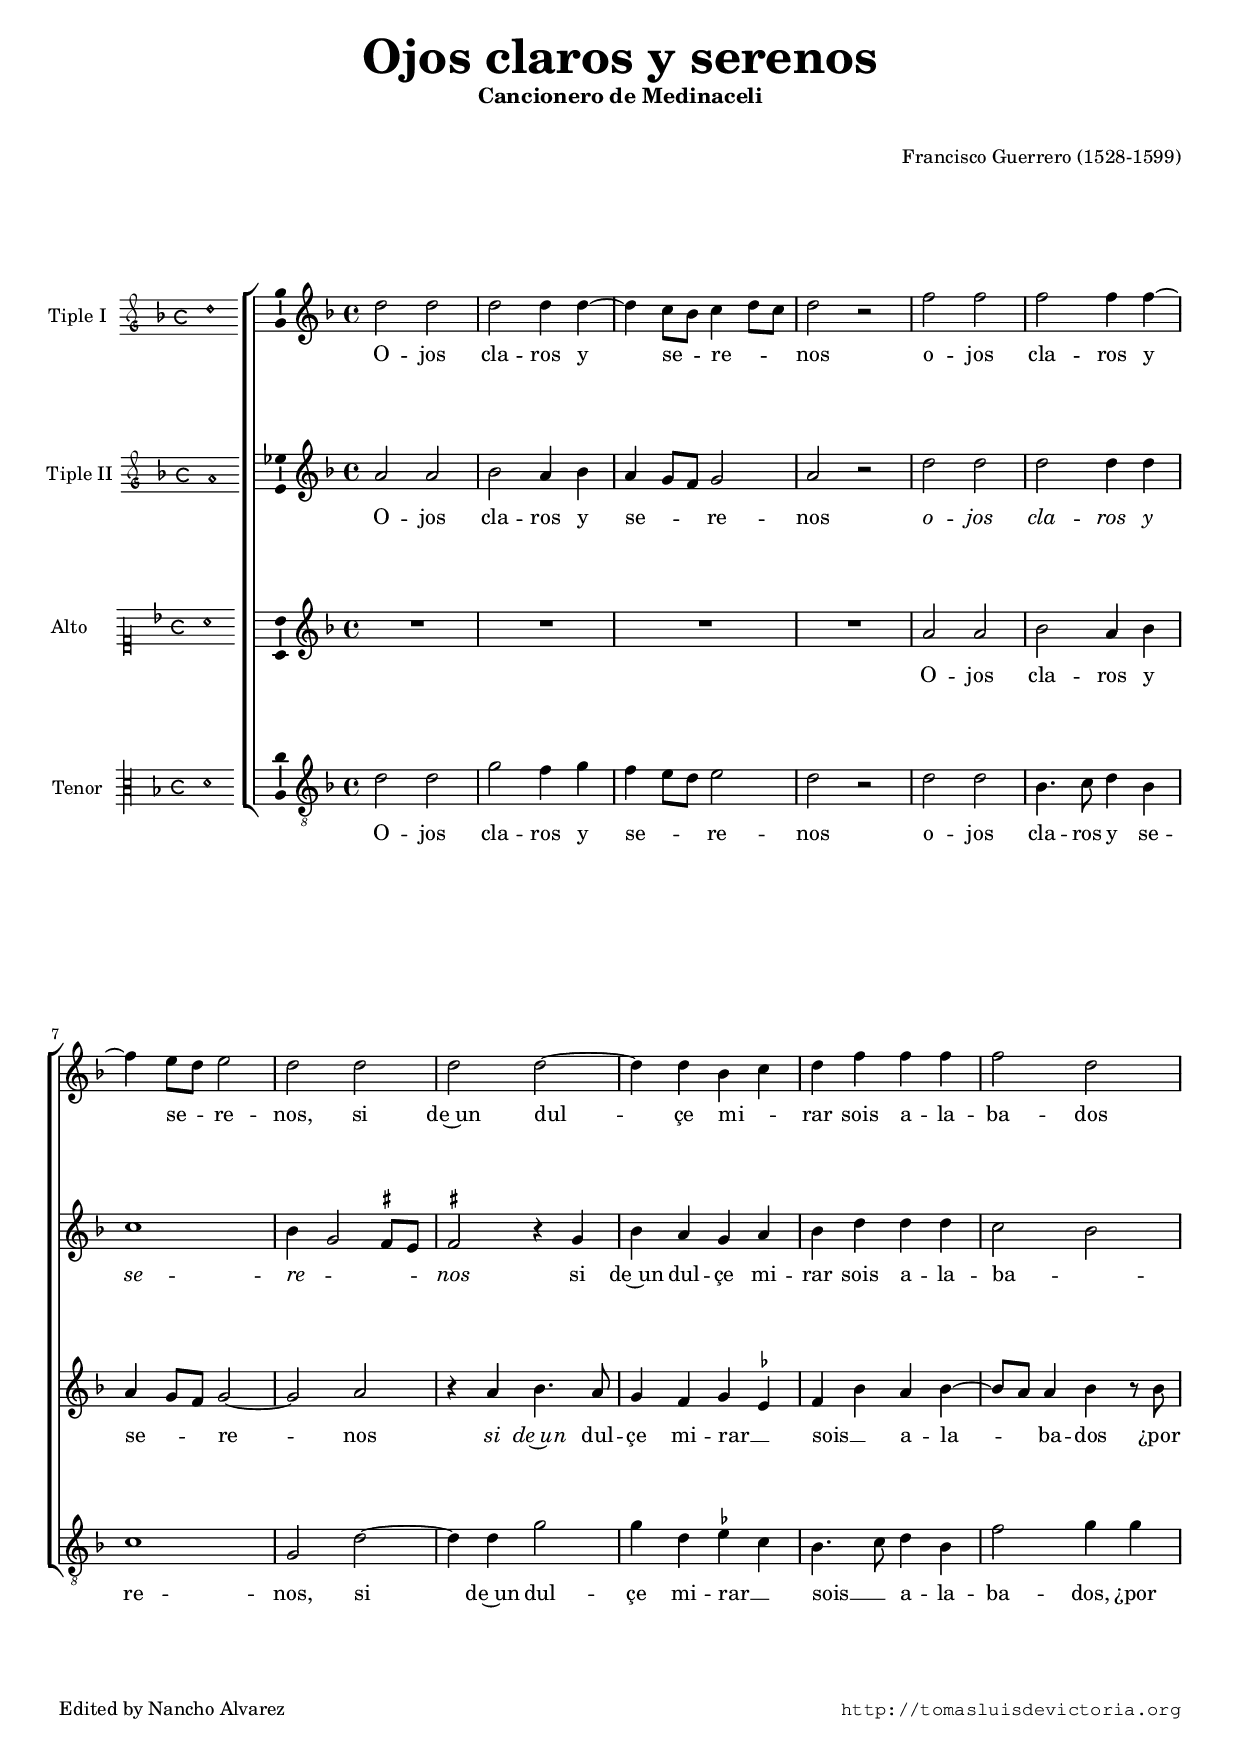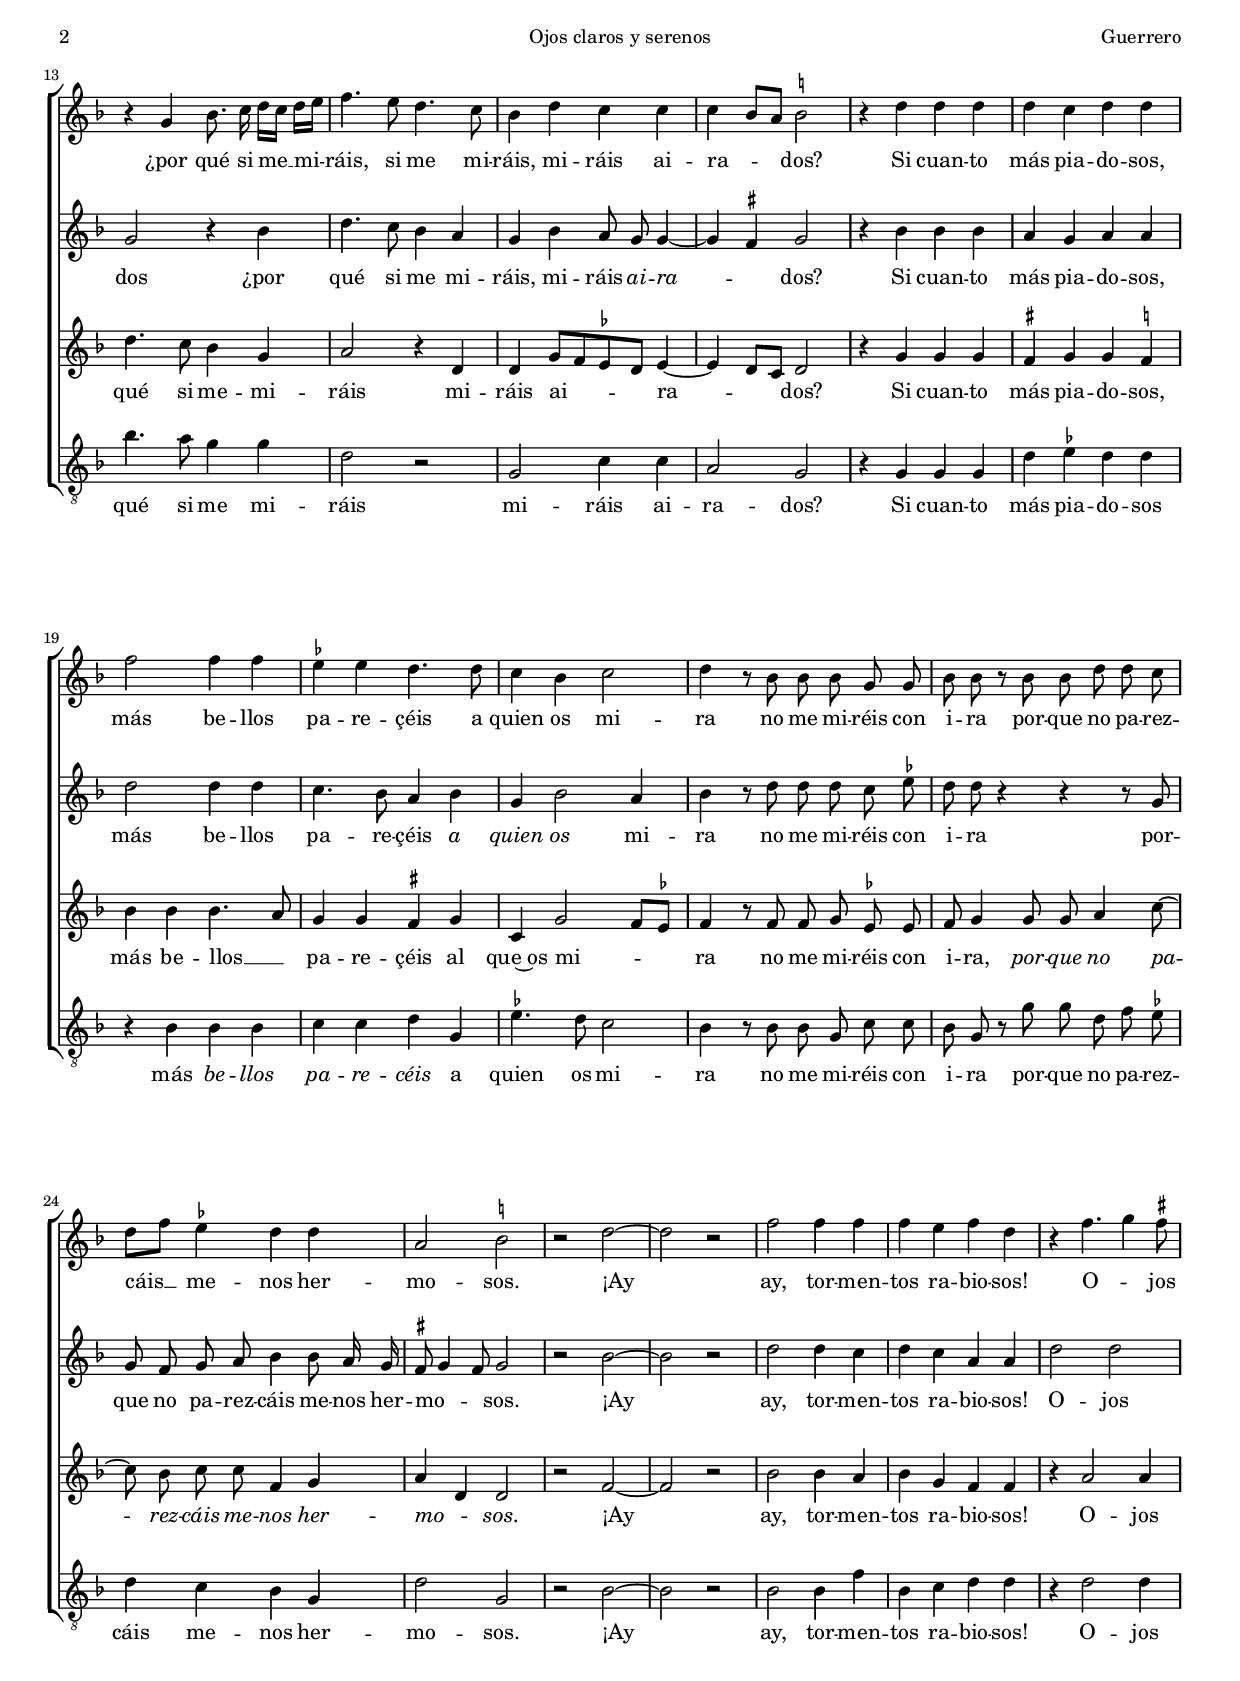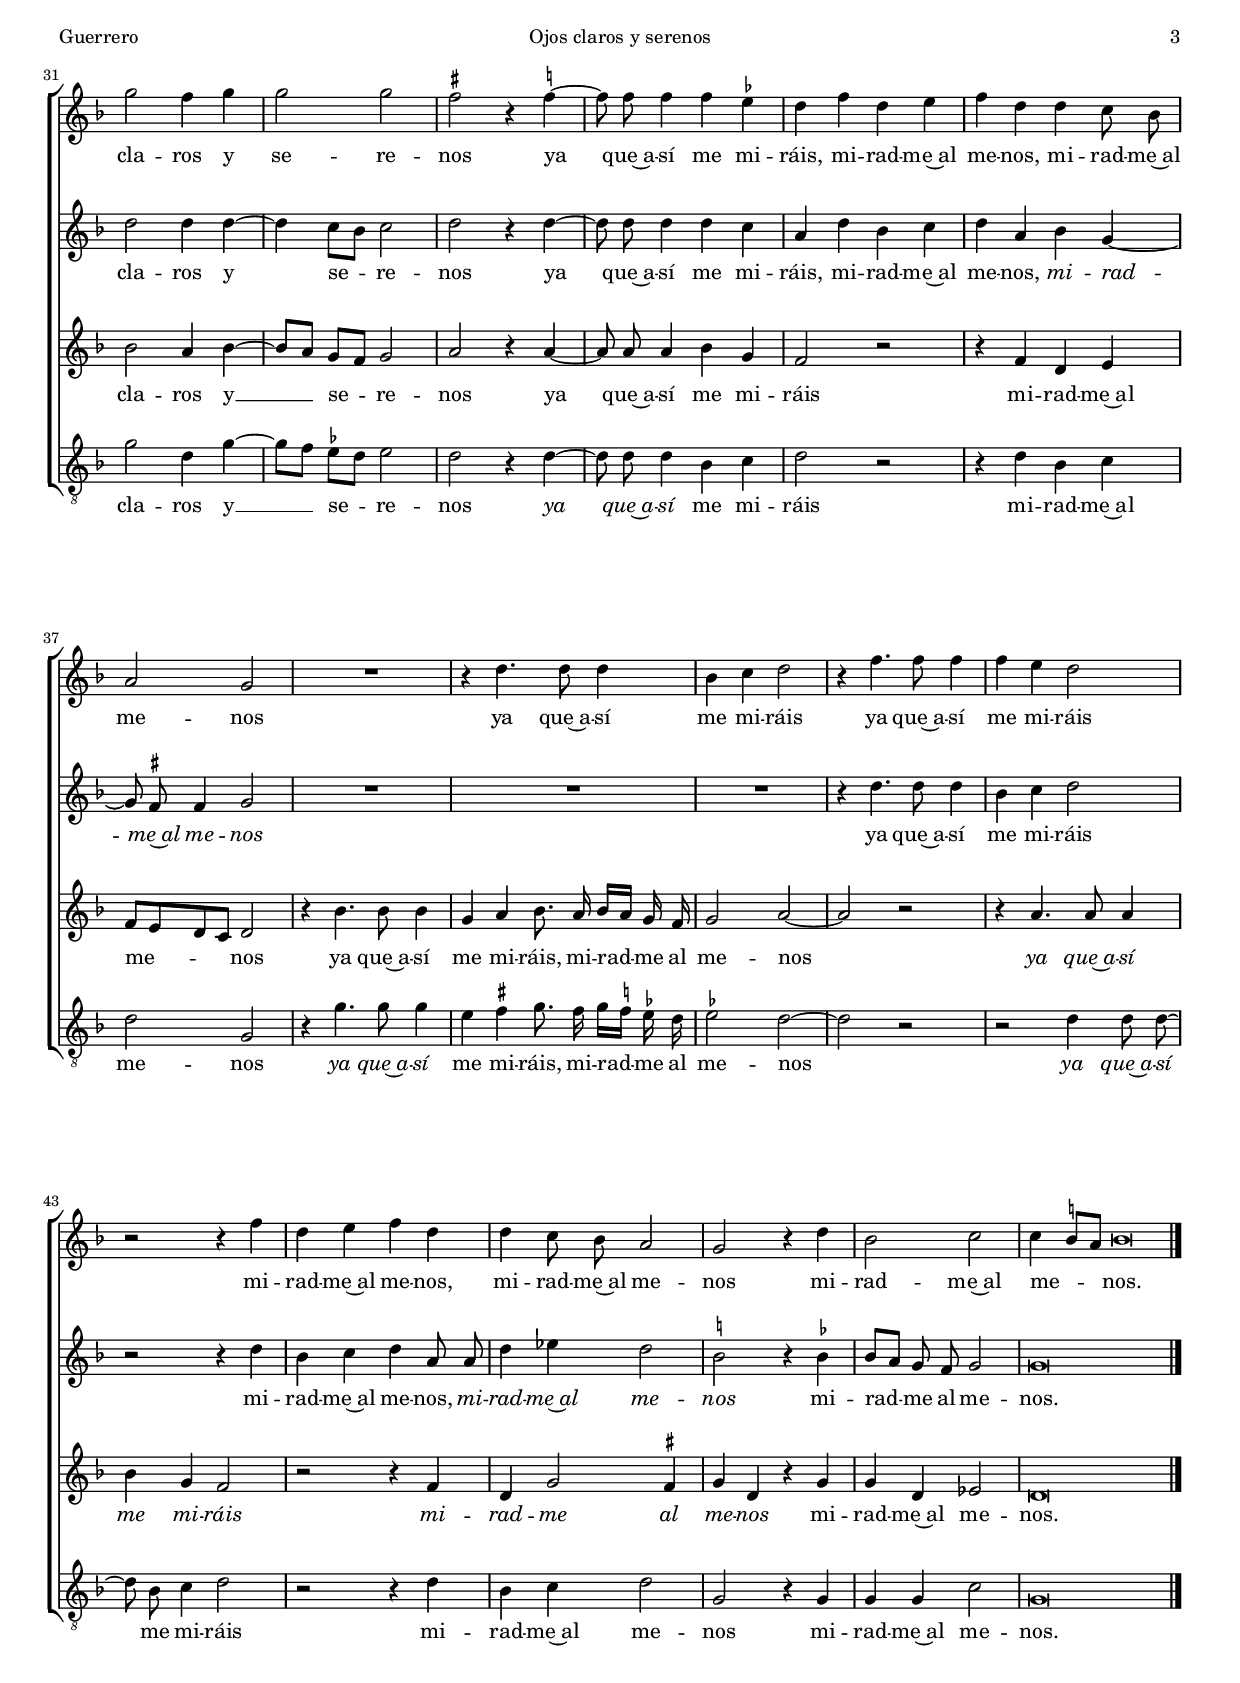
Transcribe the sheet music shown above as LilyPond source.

\version "2.18.0"

#(set-default-paper-size "a4")
#(set-global-staff-size 16.5)
#(ly:set-option 'point-and-click #f)
%mobile -s15.5 -i3.2

italicas=\override LyricText.font-shape = #'italic
rectas=\override LyricText.font-shape = #'upright
ss=\once \set suggestAccidentals = ##t
incipitwidth = 20

htitle="Ojos claros y serenos"
hcomposer="Guerrero"


\header {
	title=\markup{\fontsize #4 "Ojos claros y serenos"}
	% versión profana de 34: ojos claros serenos
	subtitle=\markup{\column{"Cancionero de Medinaceli" " "}}
	subsubtitle=\markup{" "}
	composer="Francisco Guerrero (1528-1599)" % anónimo
        pdfauthor=\composer
	%opus="(-)"
	%poet=""
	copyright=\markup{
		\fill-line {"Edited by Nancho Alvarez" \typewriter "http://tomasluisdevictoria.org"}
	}
%	tagline=""
}

global={\key f \major \time 4/4 \skip 1*48 \bar "|." }


cantus=\relative c''{ % falta del cancionero. Completado con Fuenllana
	d2 d
	d d4 d ~
	d4 c8[ bes] c4 d8[ c]
	d2 r
	f2 f
	f f4 f ~
	f e8[ d] e2
	d2 d
	d d ~
	d4 d bes c
	d f f f
	f2 d
	r4 g, bes8. c16 d[ c] d[ e]
	f4. e8 d4. c8 % CSIC sugiere ees
	bes4 d c c 
	c bes8[ a] \ss b2 %\break
	r4 d d d
	d c d d
	f2 f4 f
	\ss ees4 ees d4. d8
	c4 bes c2
	d4 r8 bes bes bes g g
	bes bes r bes bes d d c
	d[ f] \ss ees4 d d 
	a2 \ss b
	r2 d ~
	d r
	f2 f4 f
	f e f d % CSIC sugiere ees
	r4 f4. g4 \ss fis8 % CSIC sugiere el primer fa
	g2 f4 g % CSIC sugiere fis
	g2 g
	\ss fis2
	r4 \ss f ~
	f8 f f4 f \ss ees
	d4 f d e
	f d d c8 bes
	a2 g
	R1
	r4 d'4. d8 d4
	bes4 c d2
	r4 f4. f8 f4
	f e d2
	r2 r4 f 
	d e f d
	d c8 bes a2
	g r4 d'
	bes2 c
	c4 \ss b8[ a] b\breve*1/4
}

cantusdos=\relative c''{
	a2 a
	bes2 a4 bes
	a g8[ f] g2
	a2 r
	d2 d
	d d4 d
	c1
	bes4 g2 \ss fis8[ e]
	\ss fis2 r4 g
	bes a g a
	bes d d d
	c2 bes
	g r4 bes
	d4. c8 bes4 a
	g bes a8 g g4 ~
	g \ss fis g2
	r4 bes bes bes
	a g a a
	d2 d4 d
	c4. bes8 a4 bes
	g bes2 a4
	bes4 r8 d d d c \ss ees
	d d r4 r r8 g,
	g f g a bes4 bes8 a16 g
	\ss fis8 g4 fis8 g2 % CSIC sugiere solo el segundo fa
	r2 bes ~
	bes r
	d2 d4 c
	d c a a
	d2 d
	d2 d4 d ~
	d c8[ bes] c2
	d r4 d ~
	d8 d d4 d c
	a d bes c
	d a bes g ~
	g8 \ss fis fis4 g2
	R1*3
	r4 d'4. d8 d4
	bes4 c d2 % CSIC sugiere b cis
	r2 r4 d
	bes c d a8 a
	d4 ees d2
	\ss b2 r4 \ss bes4
	bes8[ a] g f g2
	g\breve*1/2
	
}

altus=\relative c''{ % falta del cancionero. Completado con Ms. de Valladolid
	R1*4
	a2 a
	bes2 a4 bes
	a4 g8[ f] g2 ~
	g a
	r4 a bes4. a8
	g4 f g \ss ees
	f bes
	a bes ~
	bes8[ a] a4 bes r8 bes
	d4. c8 bes4 g
	a2 r4 d,
	d g8[ f \ss ees d] ees4 ~
	ees d8[ c] d2
	r4 g g g
	\ss fis g g \ss f
	bes bes bes4. a8
	g4 g \ss fis g
	c,4 g'2 f8[ \ss ees]
	f4 r8 f8 f g \ss ees ees
	f g4 g8 g a4 c8 ~
	c bes c c f,4 g
	a4 d, d2
	r2 f ~
	f r
	bes2 bes4 a 
	bes g f f
	r4 a2 a4
	bes2 a4 bes ~
	bes8[ a] g[ f] g2
	a2 r4 a ~
	a8 a a4 bes g
	f2 r
	r4 f d e
	f8[ e d c] d2
	r4 bes'4. bes8 bes4
	g a bes8. a16 bes[ a] g f
	g2 a ~
	a r
	r4 a4. a8 a4
	bes g f2
	r2 r4 f
	d4 g2 \ss fis4
	g4 d r g
	g d ees2
	d\breve*1/2
}

tenor=\relative c'{
	d2 d
	g f4 g
	f e8[ d] e2
	d r
	d d
	bes4. c8 d4 bes
	c1
	g2 d' ~
	d4 d g2
	g4 d \ss ees c
	bes4. c8 d4 bes
	f'2 g4 g
	bes4. a8 g4 g
	d2 r
	g, c4 c
	a2 g
	r4 g g g
	d' \ss ees d d
	r4 bes bes bes
	c c d g,
	\ss ees'4. d8 c2
	bes4 r8 bes bes g c c
	bes g r g' g d f \ss ees
	d4 c bes g
	d'2 g,
	r2 bes ~
	bes r
	bes2 bes4 f'
	bes, c d d
	r4 d2 d4
	g2 d4 g ~
	g8[ f] \ss ees[ d] ees2
	d2 r4 d ~
	d8 d d4 bes c 
	d2 r
	r4 d bes c
	d2 g,
	r4 g'4. g8 g4
	e4 \ss fis g8. fis16 g16[ \ss f] \ss ees d
	\ss ees2 d ~
	d r 
	r d4 d8 d ~
	d bes c4 d2
	r2 r4 d
	bes c d2
	g,2 r4 g
	g g c2
	g\breve*1/2
}



textocantus=\lyricmode{
O -- jos cla -- ros y se -- re -- _ nos
o -- jos cla -- ros y se -- re -- nos,
si de~un dul -- çe mi -- _ rar sois a -- la -- ba -- dos
¿por qué si me __ mi -- ráis, 
si me mi -- ráis, mi -- ráis ai -- ra -- _ dos?
Si cuan -- to más pia -- do -- sos, más be -- llos pa -- re -- çéis % quanto
a quien os mi -- ra
no me mi -- réis con i -- ra
por -- que no pa -- rez -- cáis __ me -- nos her -- mo -- sos.
¡Ay
ay, tor -- men -- tos ra -- bio -- sos!
O -- _ jos cla -- ros y se -- re -- nos
ya que~a -- sí me mi -- ráis, mi -- rad -- me~al me -- nos,
mi -- rad -- me~al me -- nos
ya que~a -- sí % ansí
me mi -- ráis
ya que~a -- sí me mi -- ráis
mi -- rad -- me~al me -- nos,
mi -- rad -- me~al me -- nos
mi -- rad -- me~al me -- _ nos.
}

textocantusdos=\lyricmode{
O -- jos cla -- ros y se -- _ re -- nos
\italicas
o -- jos cla -- ros y se -- re -- _ _ nos
\rectas
si de~un dul -- çe mi -- rar sois a -- la -- ba -- _ dos
¿por qué si me mi -- ráis, mi -- ráis
\italicas
ai -- ra -- _ \rectas dos?
Si cuan -- to más pia -- do -- sos,
más be -- llos pa -- re -- çéis 
\italicas
a quien os
\rectas
% a~a -- quel que~os
mi -- ra % En cada voz distinto: a aquel / a quien /al que 
no me mi -- réis con i -- ra
por -- que no pa -- rez -- cáis me -- nos her -- mo -- _ _ sos.
¡Ay
ay, tor -- men -- tos ra -- bio -- sos!
O -- jos
cla -- ros y se -- re -- nos
ya que~a -- sí me mi -- ráis,
mi -- rad -- me~al me -- nos,
\italicas
mi -- rad -- me~al me -- nos
\rectas
ya que~a -- sí me mi -- ráis
mi -- rad -- me~al me -- nos,
\italicas
mi -- rad -- me~al me -- nos
\rectas
mi -- rad -- me al me -- nos.
}

textoaltus=\lyricmode{
O -- jos cla -- ros y se -- _ re -- nos
\italicas
si de~un
\rectas %que de
dul -- çe mi -- rar __ _ sois __ _ a -- la -- ba -- dos
¿por qué si me -- mi -- ráis
mi -- ráis ai -- ra -- _ dos?
Si cuan -- to más pia -- do -- sos, más be -- llos __ _ 
pa -- re -- çéis al que~os mi -- _ ra
no me mi -- réis con i -- ra,
\italicas
por -- que no pa -- rez -- cáis me -- nos her -- mo -- _ sos.
\rectas
¡Ay
ay, tor -- men -- tos ra -- bio -- sos!
O -- jos cla -- ros y __ se -- re -- nos
ya que~a -- sí me mi -- ráis
mi -- rad -- me~al me -- nos
ya que~a -- sí me mi -- ráis,
mi -- rad -- me al me -- nos
\italicas
ya que~a -- sí me mi -- ráis
mi -- rad -- me al me -- nos
\rectas
mi -- rad -- me~al me -- nos.
}

textotenor=\lyricmode{
O -- jos cla -- ros y se -- _ re -- nos
o -- jos cla -- ros y se -- re -- nos,
si de~un dul -- çe mi -- rar __ _ sois __ _ a -- la -- ba -- dos,
¿por qué si me mi -- ráis
mi -- ráis ai -- ra -- dos?
Si cuan -- to más pia -- do -- sos
más
\italicas
be -- llos pa -- re -- céis
\rectas
a quien os mi -- ra
no me mi -- réis con i -- ra
por -- que no pa -- rez -- cáis me -- nos her -- mo -- sos.
¡Ay
ay, tor -- men -- tos ra -- bio -- sos!
O -- jos cla -- ros y __ se -- re -- nos
\italicas
ya que~a -- sí
\rectas
me mi -- ráis
mi -- rad -- me~al me -- nos
\italicas
ya que~a -- sí
\rectas
me mi -- ráis, mi -- rad -- me al me -- nos
\italicas
ya que~a -- sí
\rectas
me mi -- ráis
mi -- rad -- me~al me -- nos
mi -- rad -- me~al me -- nos.
}



incipitcantus=\markup{
	\score{
		{ 
		\set Staff.instrumentName="Tiple I  "
		\override NoteHead.style = #'neomensural
		\override Staff.TimeSignature.style = #'neomensural
		\cadenzaOn 
		\clef "petrucci-g"
		\key f \major
		\time 4/4
		d''1
		} 
	\layout {
		line-width=\incipitwidth
		indent = 0
	}
	}
}


incipitcantusdos=\markup{
	\score{
		{ 
		\set Staff.instrumentName="Tiple II "
		\override NoteHead.style = #'neomensural
		\override Staff.TimeSignature.style = #'neomensural
		\cadenzaOn 
		\clef "petrucci-g"
		\key f \major
		\time 4/4
		a'1
		} 
	\layout {
		line-width=\incipitwidth
		indent = 0
	}
	}
}


incipitaltus=\markup{
	\score{
		{ 
		\set Staff.instrumentName="Alto     "
		\override NoteHead.style = #'neomensural 
		\override Staff.TimeSignature.style = #'neomensural
		\cadenzaOn 
		\clef "petrucci-c1"
		\key f \major
		\time 4/4
		a'1
		} 
	\layout {
		line-width=\incipitwidth
		indent = 0
	}
	}
}


incipittenor=\markup{
	\score{
		{ 
		\set Staff.instrumentName="Tenor  "
		\override NoteHead.style = #'neomensural 
		\override Staff.TimeSignature.style = #'neomensural
		\cadenzaOn 
		\clef "petrucci-c3"
		\key f \major
		\time 4/4
		d'1
		} 
	\layout {
		line-width=\incipitwidth
		indent=0
	}
	}
}


\score {
\new ChoirStaff<<

	\new Staff <<\global
	\new Voice="v1" {
		\set Staff.instrumentName=\incipitcantus
		\clef "treble"
		\cantus }
	\new Lyrics \lyricsto "v1" {\textocantus }
	>>

	\new Staff <<\global
	\new Voice="v5" {
		\set Staff.instrumentName=\incipitcantusdos
		\clef "treble"
		\cantusdos }
	\new Lyrics \lyricsto "v5" {\textocantusdos }
	>>

	\new Staff << \global
	\new Voice="v2" {
		\set Staff.instrumentName=\incipitaltus
		\clef "treble" 
		\altus}
	\new Lyrics \lyricsto "v2" {\textoaltus }
	>>
	
	\new Staff <<\global
	\new Voice="v3" {
		\set Staff.instrumentName=\incipittenor
		\clef "G_8"
		\tenor }
	\new Lyrics \lyricsto "v3" {\textotenor }
	>>
	
>>

\layout{ 
	\context {\Lyrics 
		\override VerticalAxisGroup.staff-affinity = #UP
		\override VerticalAxisGroup.nonstaff-relatedstaff-spacing =
			#'((basic-distance . 0) (minimum-distance . 0) (padding . 1))
		\override LyricText.font-size = #1.2
		\override LyricHyphen.minimum-distance = #0.33
	}
	\context {\Score 
		\override BarNumber.padding = #2 
	}
	\context {\Voice 
		%melismaBusyProperties = #'()
		autoBeaming = ##f
	}
	%\context { \Staff \RemoveEmptyStaves }
	\context {\Staff 
		\override VerticalAxisGroup.staff-staff-spacing =
			#'((basic-distance . 11) (minimum-distance . 0) (padding . 1))
		\consists Ambitus_engraver 
		\override LigatureBracket.padding = #1
	}
}

%\midi {}

}


\paper{
	evenHeaderMarkup=\markup  \fill-line { \fromproperty #'page:page-number-string \htitle \hcomposer }
	oddHeaderMarkup= \markup  \fill-line { \on-the-fly #not-first-page \hcomposer \on-the-fly #not-first-page \htitle \on-the-fly #not-first-page \fromproperty #'page:page-number-string }
	%system-count=8
	ragged-last-bottom = ##f
	indent=3.3\cm
	system-system-spacing =
	#'((basic-distance . 20) (minimum-distance . 0) (padding . 5))
	top-system-spacing = % header
	#'((basic-distance . 8) (minimum-distance . 0) (padding . 0))
	last-bottom-spacing = % footer
	#'((basic-distance . 12) (minimum-distance . 0) (padding . 0))
	%top-markup-spacing #'basic-distance = 0
	markup-system-spacing #'basic-distance = 12

}
